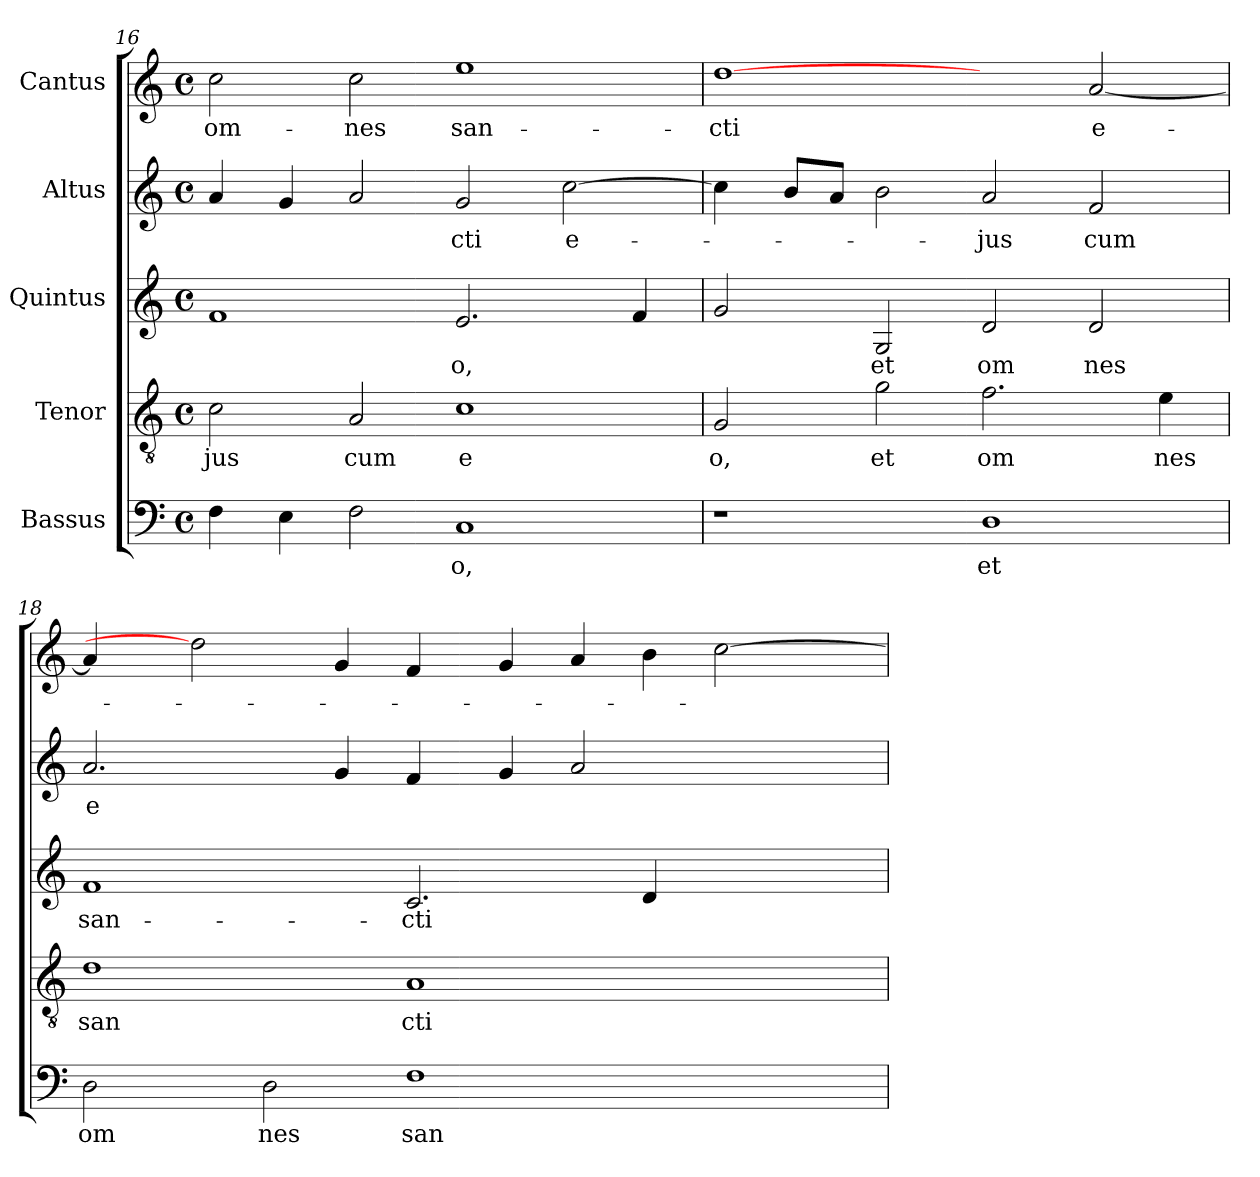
**kern	**text	**kern	**text	**kern	**text	**kern	**text	**kern	**text
*part5	*part5	*part4	*part4	*part3	*part3	*part2	*part2	*part1	*part1
*staff5	*staff5	*staff4	*staff4	*staff3	*staff3	*staff2	*staff2	*staff1	*staff1
*I"Bassus	*	*I"Tenor	*	*I"Quintus	*	*I"Altus	*	*I"Cantus	*
*clefF4	*	*clefGv2	*	*clefG2	*	*clefG2	*	*clefG2	*
*M4/4	*	*M4/4	*	*M4/4	*	*M4/4	*	*M4/4	*
*met(c)	*	*met(c)	*	*met(c)	*	*met(c)	*	*met(c)	*
=16	=16	=16	=16	=16	=16	=16	=16	=16	=16
!	!	!	!LO:LY:b:cj	!	!	!	!	!	!LO:LY:b:cj
4F\	.	2c\	jus	1f	.	4a/	.	2cc\	om-
4E\	.	.	.	.	.	4g/	.	.	.
!	!	!	!LO:LY:b:cj	!	!	!	!	!	!LO:LY:b:cj
2F\	.	2A/	cum	.	.	2a/	.	2cc\	-nes
!	!LO:LY:b:cj	!	!LO:LY:b:cj	!	!LO:LY:b:cj	!	!LO:LY:b:cj	!	!LO:LY:b:cj
1C	o,	1c	e	2.e/	o,	2g/	-cti	1ee	san-
!	!	!	!	!	!	!	!LO:LY:b:cj	!	!
.	.	.	.	.	.	[>2cc\	e-	.	.
.	.	.	.	4f/	.	.	.	.	.
=17	=17	=17	=17	=17	=17	=17	=17	=17	=17
!	!	!	!LO:LY:b:cj	!	!	!	!	!	!LO:LY:b:cj
1r	.	2G/	o,	2g/	.	4cc\]	.	[1dd	-cti
.	.	.	.	.	.	8b/L	.	.	.
.	.	.	.	.	.	8a/J	.	.	.
!	!	!	!LO:LY:b:cj	!	!LO:LY:b:cj	!	!	!	!
.	.	2g\	et	2G/	et	2b\	.	.	.
!	!LO:LY:b:cj	!	!LO:LY:b:cj	!	!LO:LY:b:cj	!	!LO:LY:b:cj	!	!
1D	et	2.f\	om	2d/	om	2a/	-jus	2ryy	.
!	!	!	!	!	!LO:LY:b:cj	!	!LO:LY:b:cj	!	!LO:LY:b:cj
.	.	.	.	2d/	nes	2f/	cum	[>2a/	e-
!	!	!	!LO:LY:b:cj	!	!	!	!	!	!
.	.	4e\	nes	.	.	.	.	.	.
!!LO:PB:g=z
=18	=18	=18	=18	=18	=18	=18	=18	=18	=18
!	!LO:LY:b:cj	!	!LO:LY:b:cj	!	!LO:LY:b:cj	!	!LO:LY:b:cj	!	!
*	*	*	*	*	*	*	*	*^	*
2D\	om	1d	san	1f	san-	2.a/	e	4a/]	8ryy	.
.	.	.	.	.	.	.	.	.	32.ryy	.
.	.	.	.	.	.	.	.	.	1ryy	.
.	.	.	.	.	.	.	.	2dd]	.	.
!	!LO:LY:b:cj	!	!	!	!	!	!	!	!	!
2D\	nes	.	.	.	.	.	.	.	.	.
.	.	.	.	.	.	4g/	.	4g/	.	.
!	!LO:LY:b:cj	!	!LO:LY:b:cj	!	!LO:LY:b:cj	!	!	!	!	!
1F	san	1A	cti	2.c/	-cti	4f/	.	4f/	.	.
.	.	.	.	.	.	.	.	.	1ryy	.
.	.	.	.	.	.	4g/	.	4g/	.	.
.	.	.	.	.	.	2a/	.	4a/	.	.
.	.	.	.	4d/	.	.	.	4b\	.	.
2ryy	.	2ryy	.	2ryy	.	2ryy	.	[>2cc\	.	.
.	.	.	.	.	.	.	.	.	4ryy	.
.	.	.	.	.	.	.	.	.	16ryy	.
.	.	.	.	.	.	.	.	.	64ryy	.
*	*	*	*	*	*	*	*	*v	*v	*
=	=	=	=	=	=	=	=	=	=
*-	*-	*-	*-	*-	*-	*-	*-	*-	*-
